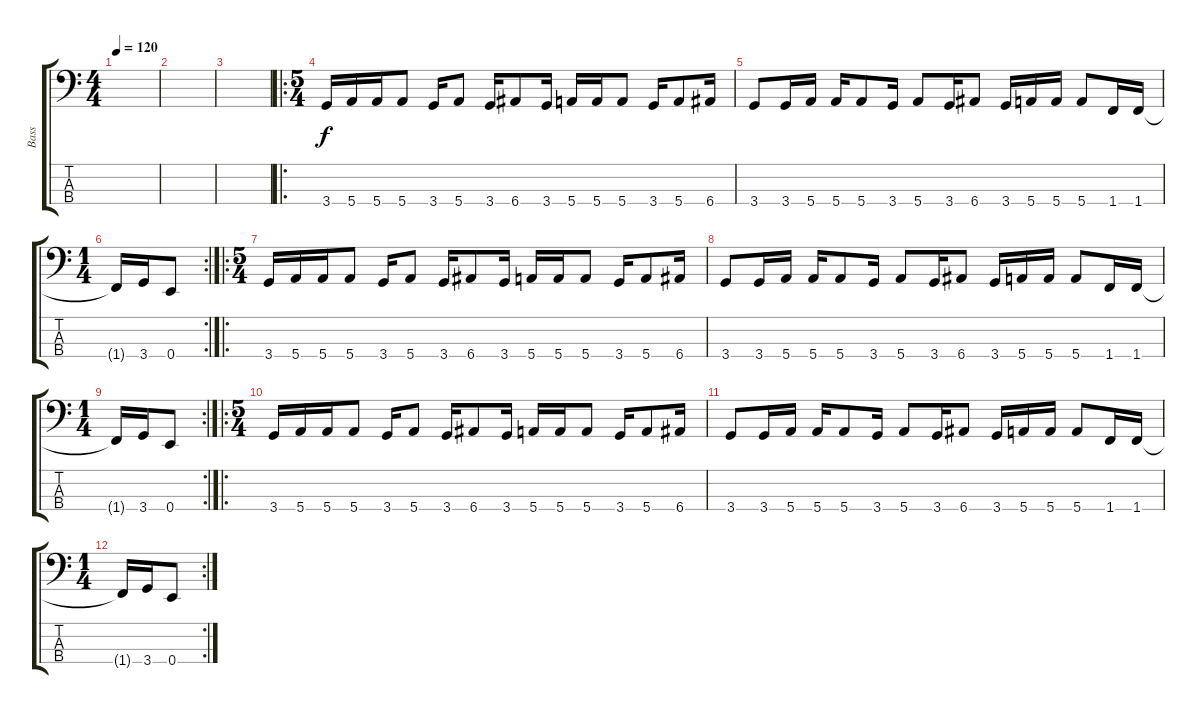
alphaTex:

\track ("Bass" "Bass") {instrument electricbassfinger}
\staff {score tabs}
\tuning (G2 D2 A1 E1) {hide}
\ts (4 4)
\tempo 120
\clef f4
\ks c
|
|
|
\ro
\ts (5 4)
3.4.16 5.4.16 5.4.16 5.4.8 3.4.16 5.4.8 3.4.16 6.4.8 3.4.16 5.4.16 5.4.16 5.4.8 3.4.16 5.4.8 6.4.16 |
3.4.8 3.4.16 5.4.16 5.4.16 5.4.8 3.4.16 5.4.8 3.4.16 6.4.8 3.4.16 5.4.16 5.4.16 5.4.8 1.4.16 1.4.16 |
\rc 2
\ts (1 4)
1.4{t}.16 3.4.16 0.4.8 |
\ro
\ts (5 4)
3.4.16 5.4.16 5.4.16 5.4.8 3.4.16 5.4.8 3.4.16 6.4.8 3.4.16 5.4.16 5.4.16 5.4.8 3.4.16 5.4.8 6.4.16 |
3.4.8 3.4.16 5.4.16 5.4.16 5.4.8 3.4.16 5.4.8 3.4.16 6.4.8 3.4.16 5.4.16 5.4.16 5.4.8 1.4.16 1.4.16 |
\rc 2
\ts (1 4)
1.4{t}.16 3.4.16 0.4.8 |
\ro
\ts (5 4)
3.4.16 5.4.16 5.4.16 5.4.8 3.4.16 5.4.8 3.4.16 6.4.8 3.4.16 5.4.16 5.4.16 5.4.8 3.4.16 5.4.8 6.4.16 |
3.4.8 3.4.16 5.4.16 5.4.16 5.4.8 3.4.16 5.4.8 3.4.16 6.4.8 3.4.16 5.4.16 5.4.16 5.4.8 1.4.16 1.4.16 |
\rc 2
\ts (1 4)
1.4{t}.16 3.4.16 0.4.8
